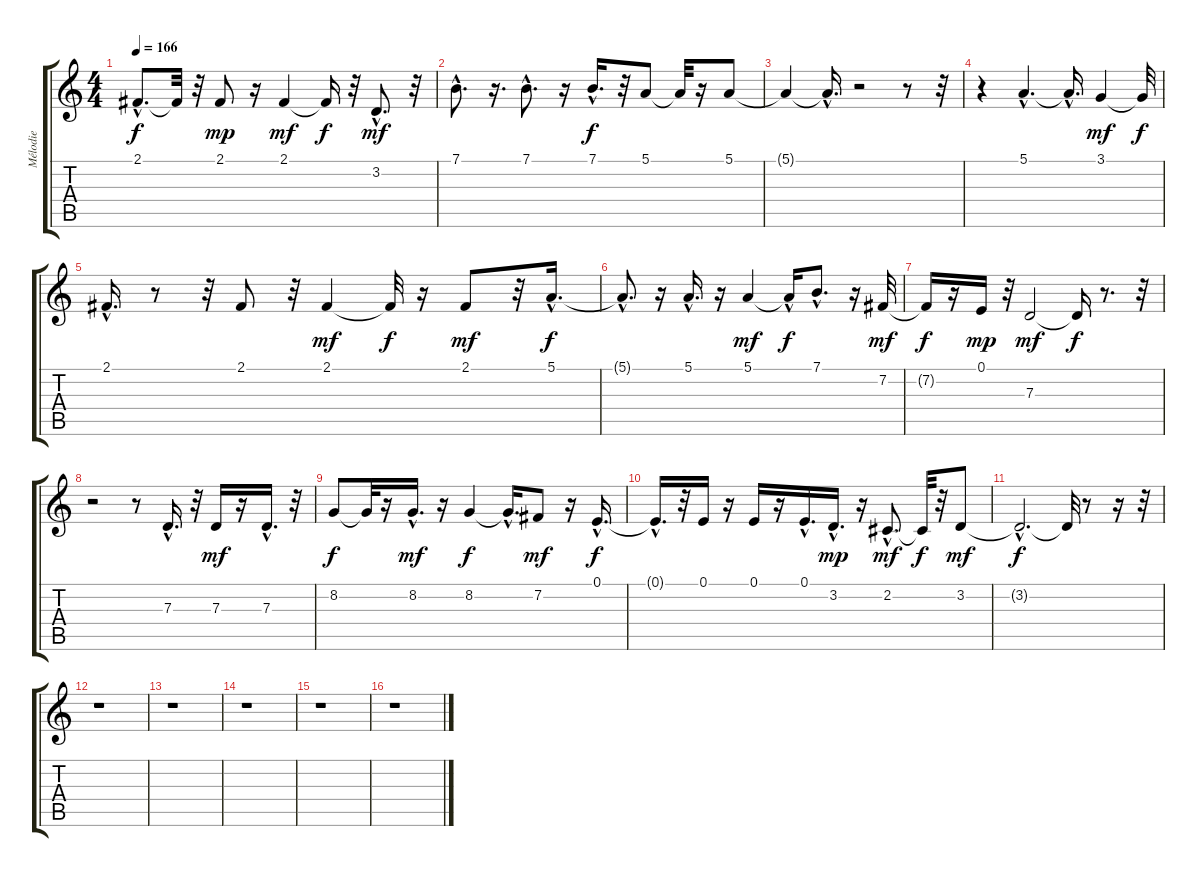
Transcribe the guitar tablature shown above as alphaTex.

\track ("Mélodie  " "Mélodie  ") {instrument altosax}
\staff {score tabs}
\tuning (E4 B3 G3 D3 A2 E2) {hide}
\ts (4 4)
\tempo 166
\clef g2
\ks c
2.1{hac t}.8{d dy f} 2.1{t}.32 r.32 2.1.8{dy mp} r.16 2.1.4{dy mf} 2.1{t}.16{dy f} r.32 3.2{hac}.8{d dy mf} r.32 |
7.1{hac}.8{d} r.16{d} 7.1{hac}.8{d} r.16 7.1{hac}.16{d dy f} r.32 5.1.8 5.1{t}.32 r.16 5.1.8 |
5.1{t}.4 5.1{hac t}.16{d} r.2 r.8 r.32 |
r.4 5.1{hac}.4{d} 5.1{hac t}.16{d} 3.1.4{dy mf} 3.1{t}.32{dy f} |
2.1{hac}.16{d} r.8 r.32 2.1.8 r.32 2.1.4{dy mf} 2.1{t}.32{dy f} r.16 2.1.8{dy mf} r.32 5.1{hac}.16{d dy f} |
5.1{hac t}.8{d} r.16 5.1{hac}.16{d} r.16 5.1.4{dy mf} 5.1{hac t}.16{dy f} 7.1{hac}.8{d} r.16 7.2.32{dy mf} |
7.2{t}.16{dy f} r.16 0.1.16{dy mp} r.32 7.3.2{dy mf} 7.3{t}.16{dy f} r.8{d} r.32 |
r.2 r.8 7.3{hac}.16{d} r.32 7.3.16{dy mf} r.16 7.3{hac}.16{d} r.32 |
8.2.8{dy f} 8.2{t}.32 r.16 8.2{hac}.16{d dy mf} r.16 8.2.4{dy f} 8.2{hac t}.16{d} 7.2.8{dy mf} r.16 0.1{hac}.16{d dy f} |
0.1{hac t}.16{d} r.32 0.1.16 r.16 0.1.16 r.16 0.1{hac}.16{d} 3.2{hac}.16{d dy mp} r.16 2.2{hac}.8{d dy mf} 2.2{t}.32{dy f} r.32 3.2.8{dy mf} |
3.2{hac t}.2{d dy f} 3.2{t}.32 r.8 r.16 r.32 |
r.1 |
r.1 |
r.1 |
r.1 |
r.1
